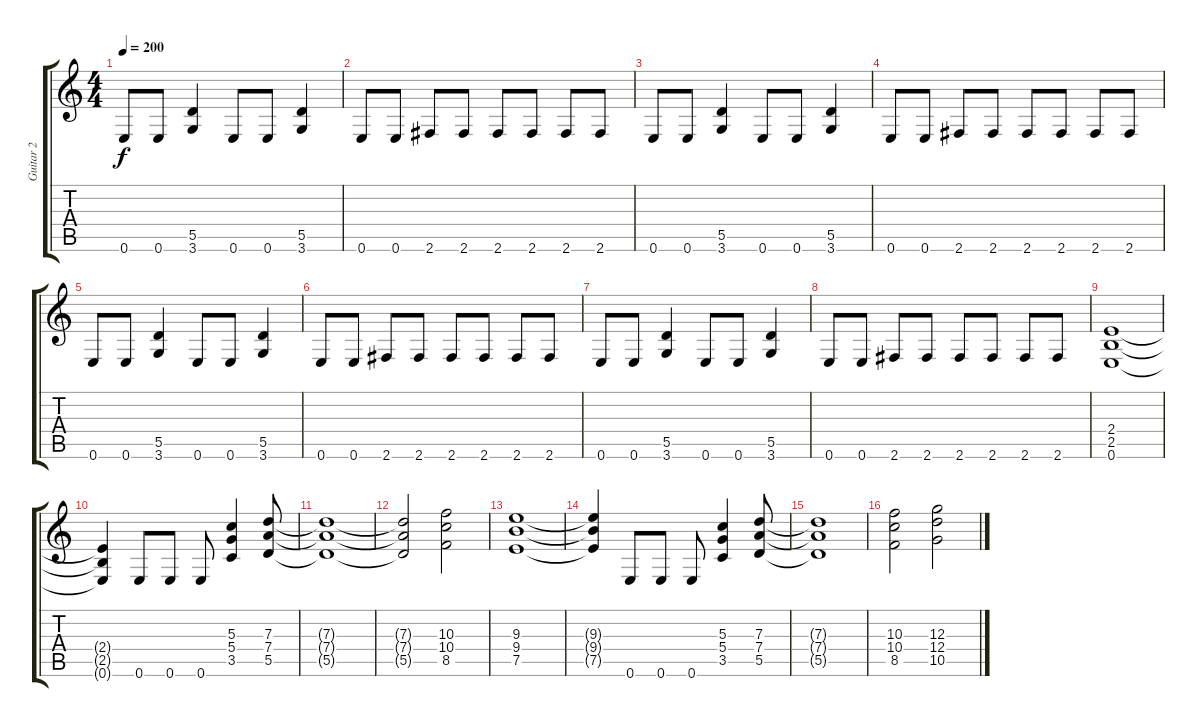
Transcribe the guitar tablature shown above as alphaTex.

\track ("Guitar 2" "Guitar 2") {instrument overdrivenguitar}
\staff {score tabs}
\tuning (E4 B3 G3 D3 A2 E2) {hide}
\ts (4 4)
\tempo 200
\clef g2
\ks c
0.6.8{dy f} 0.6.8 (5.5 3.6).4 0.6.8 0.6.8 (5.5 3.6).4 |
0.6.8 0.6.8 2.6.8 2.6.8 2.6.8 2.6.8 2.6.8 2.6.8 |
0.6.8 0.6.8 (5.5 3.6).4 0.6.8 0.6.8 (5.5 3.6).4 |
0.6.8 0.6.8 2.6.8 2.6.8 2.6.8 2.6.8 2.6.8 2.6.8 |
0.6.8 0.6.8 (5.5 3.6).4 0.6.8 0.6.8 (5.5 3.6).4 |
0.6.8 0.6.8 2.6.8 2.6.8 2.6.8 2.6.8 2.6.8 2.6.8 |
0.6.8 0.6.8 (5.5 3.6).4 0.6.8 0.6.8 (5.5 3.6).4 |
0.6.8 0.6.8 2.6.8 2.6.8 2.6.8 2.6.8 2.6.8 2.6.8 |
(2.4 2.5 0.6).1 |
(2.4{t} 2.5{t} 0.6{t}).4 0.6.8 0.6.8 0.6.8 (5.3 5.4 3.5).4 (7.3 7.4 5.5).8 |
(7.3{t} 7.4{t} 5.5{t}).1 |
(7.3{t} 7.4{t} 5.5{t}).2 (10.3 10.4 8.5).2 |
(9.3 9.4 7.5).1 |
(9.3{t} 9.4{t} 7.5{t}).4 0.6.8 0.6.8 0.6.8 (5.3 5.4 3.5).4 (7.3 7.4 5.5).8 |
(7.3{t} 7.4{t} 5.5{t}).1 |
(10.3 10.4 8.5).2 (12.3 12.4 10.5).2
